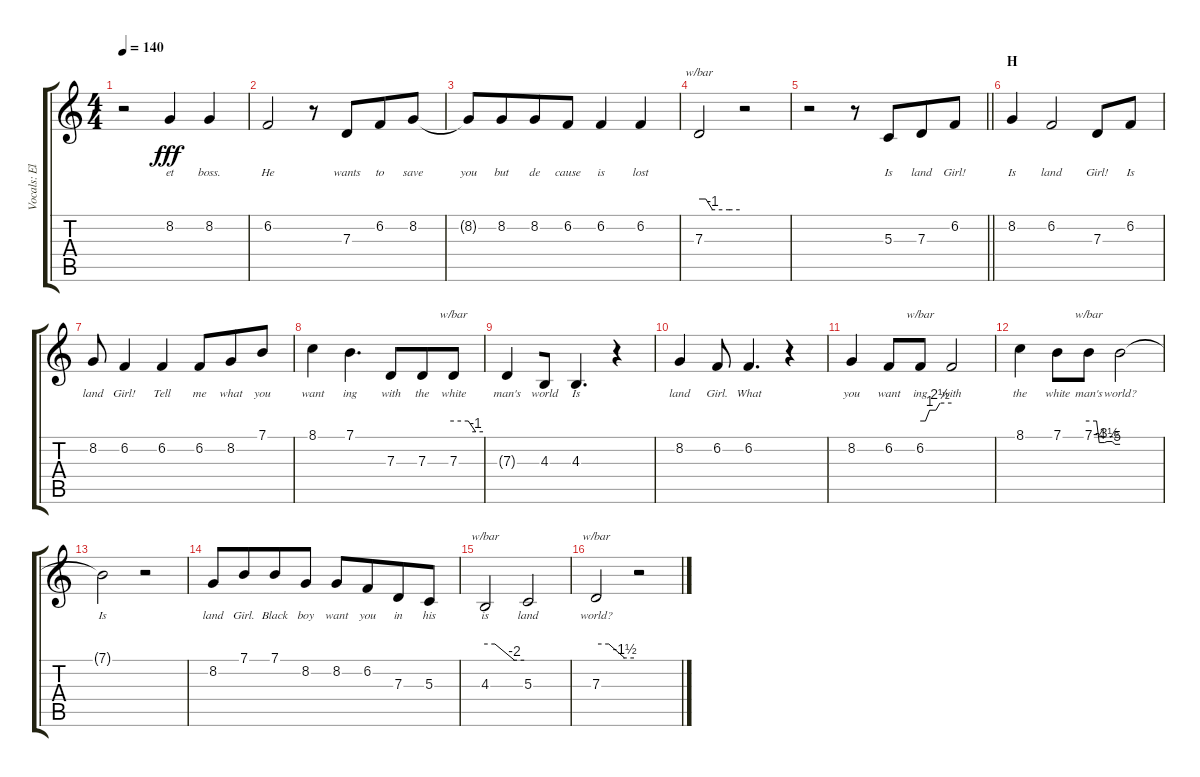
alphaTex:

\track ("Vocals: Elton John" "Vocals: El") {instrument vibraphone}
\staff {score tabs}
\tuning (E4 B3 G3 D3 A2 E2) {hide}
\ts (4 4)
\tempo 140
\clef g2
\ks c
r.2{dy fff} 8.2.4{lyrics (0 "et") lyrics (1 "") lyrics (2 "") lyrics (3 "") lyrics (4 "")} 8.2.4{lyrics (0 "boss.") lyrics (1 "") lyrics (2 "") lyrics (3 "") lyrics (4 "")} |
6.2.2{lyrics (0 "He") lyrics (1 "") lyrics (2 "") lyrics (3 "") lyrics (4 "")} r.8 7.3.8{lyrics (0 "wants") lyrics (1 "") lyrics (2 "") lyrics (3 "") lyrics (4 "") beam merge} 6.2.8{lyrics (0 "to") lyrics (1 "") lyrics (2 "") lyrics (3 "") lyrics (4 "")} 8.2.8{lyrics (0 "save") lyrics (1 "") lyrics (2 "") lyrics (3 "") lyrics (4 "")} |
8.2{t}.8{lyrics (0 "you") lyrics (1 "") lyrics (2 "") lyrics (3 "") lyrics (4 "")} 8.2.8{lyrics (0 "but") lyrics (1 "") lyrics (2 "") lyrics (3 "") lyrics (4 "") beam merge} 8.2.8{lyrics (0 "de") lyrics (1 "") lyrics (2 "") lyrics (3 "") lyrics (4 "")} 6.2.8{lyrics (0 "cause") lyrics (1 "") lyrics (2 "") lyrics (3 "") lyrics (4 "")} 6.2.4{lyrics (0 "is") lyrics (1 "") lyrics (2 "") lyrics (3 "") lyrics (4 "")} 6.2.4{lyrics (0 "lost") lyrics (1 "") lyrics (2 "") lyrics (3 "") lyrics (4 "")} |
7.3.2{tbe (custom default 0 0 10 0 20 -4 45 -4 60 -4) lyrics (0 "") lyrics (1 "") lyrics (2 "") lyrics (3 "") lyrics (4 "")} r.2 |
\barLineRight lightlight
r.2 r.8 5.3.8{lyrics (0 "Is") lyrics (1 "") lyrics (2 "") lyrics (3 "") lyrics (4 "") beam merge} 7.3.8{lyrics (0 "land") lyrics (1 "") lyrics (2 "") lyrics (3 "") lyrics (4 "")} 6.2.8{lyrics (0 "Girl!") lyrics (1 "") lyrics (2 "") lyrics (3 "") lyrics (4 "")} |
\section ("" "H")
8.2.4{lyrics (0 "Is") lyrics (1 "") lyrics (2 "") lyrics (3 "") lyrics (4 "")} 6.2.2{lyrics (0 "land") lyrics (1 "") lyrics (2 "") lyrics (3 "") lyrics (4 "")} 7.3.8{lyrics (0 "Girl!") lyrics (1 "") lyrics (2 "") lyrics (3 "") lyrics (4 "")} 6.2.8{lyrics (0 "Is") lyrics (1 "") lyrics (2 "") lyrics (3 "") lyrics (4 "")} |
8.2.8{lyrics (0 "land") lyrics (1 "") lyrics (2 "") lyrics (3 "") lyrics (4 "")} 6.2.4{lyrics (0 "Girl!") lyrics (1 "") lyrics (2 "") lyrics (3 "") lyrics (4 "")} 6.2.4{lyrics (0 "Tell") lyrics (1 "") lyrics (2 "") lyrics (3 "") lyrics (4 "")} 6.2.8{lyrics (0 "me") lyrics (1 "") lyrics (2 "") lyrics (3 "") lyrics (4 "") beam merge} 8.2.8{lyrics (0 "what") lyrics (1 "") lyrics (2 "") lyrics (3 "") lyrics (4 "")} 7.1.8{lyrics (0 "you") lyrics (1 "") lyrics (2 "") lyrics (3 "") lyrics (4 "")} |
8.1.4{lyrics (0 "want") lyrics (1 "") lyrics (2 "") lyrics (3 "") lyrics (4 "")} 7.1.4{d lyrics (0 "ing") lyrics (1 "") lyrics (2 "") lyrics (3 "") lyrics (4 "")} 7.3.8{lyrics (0 "with") lyrics (1 "") lyrics (2 "") lyrics (3 "") lyrics (4 "") beam merge} 7.3.8{lyrics (0 "the") lyrics (1 "") lyrics (2 "") lyrics (3 "") lyrics (4 "")} 7.3.8{tbe (custom default 0 0 30 0 45 -4 60 -4) lyrics (0 "white") lyrics (1 "") lyrics (2 "") lyrics (3 "") lyrics (4 "")} |
7.3{t}.4{lyrics (0 "man's") lyrics (1 "") lyrics (2 "") lyrics (3 "") lyrics (4 "") beam merge} 4.3.8{lyrics (0 "world") lyrics (1 "") lyrics (2 "") lyrics (3 "") lyrics (4 "")} 4.3.4{d lyrics (0 "Is") lyrics (1 "") lyrics (2 "") lyrics (3 "") lyrics (4 "")} r.4 |
8.2.4{lyrics (0 "land") lyrics (1 "") lyrics (2 "") lyrics (3 "") lyrics (4 "")} 6.2.8{lyrics (0 "Girl.") lyrics (1 "") lyrics (2 "") lyrics (3 "") lyrics (4 "")} 6.2.4{d lyrics (0 "What") lyrics (1 "") lyrics (2 "") lyrics (3 "") lyrics (4 "")} r.4 |
8.2.4{lyrics (0 "you") lyrics (1 "") lyrics (2 "") lyrics (3 "") lyrics (4 "")} 6.2.8{lyrics (0 "want") lyrics (1 "") lyrics (2 "") lyrics (3 "") lyrics (4 "")} 6.2.8{tbe (custom default 0 0 10 0 18 4 30 4 38 10 60 10) lyrics (0 "ing") lyrics (1 "") lyrics (2 "") lyrics (3 "") lyrics (4 "")} 6.2{t}.2{lyrics (0 "with") lyrics (1 "") lyrics (2 "") lyrics (3 "") lyrics (4 "")} |
8.1.4{lyrics (0 "the") lyrics (1 "") lyrics (2 "") lyrics (3 "") lyrics (4 "")} 7.1.8{lyrics (0 "white") lyrics (1 "") lyrics (2 "") lyrics (3 "") lyrics (4 "")} 7.1.8{tbe (custom default 0 0 15 0 20 -16 30 -16 35 -14 45 -14 50 -20 60 -20) lyrics (0 "man's") lyrics (1 "") lyrics (2 "") lyrics (3 "") lyrics (4 "")} 7.1{t}.2{lyrics (0 "world?") lyrics (1 "") lyrics (2 "") lyrics (3 "") lyrics (4 "")} |
7.1{t}.2{lyrics (0 "Is") lyrics (1 "") lyrics (2 "") lyrics (3 "") lyrics (4 "")} r.2 |
8.2.8{lyrics (0 "land") lyrics (1 "") lyrics (2 "") lyrics (3 "") lyrics (4 "")} 7.1.8{lyrics (0 "Girl.") lyrics (1 "") lyrics (2 "") lyrics (3 "") lyrics (4 "") beam merge} 7.1.8{lyrics (0 "Black") lyrics (1 "") lyrics (2 "") lyrics (3 "") lyrics (4 "")} 8.2.8{lyrics (0 "boy") lyrics (1 "") lyrics (2 "") lyrics (3 "") lyrics (4 "") beam split} 8.2.8{lyrics (0 "want") lyrics (1 "") lyrics (2 "") lyrics (3 "") lyrics (4 "")} 6.2.8{lyrics (0 "you") lyrics (1 "") lyrics (2 "") lyrics (3 "") lyrics (4 "") beam merge} 7.3.8{lyrics (0 "in") lyrics (1 "") lyrics (2 "") lyrics (3 "") lyrics (4 "")} 5.3.8{lyrics (0 "his") lyrics (1 "") lyrics (2 "") lyrics (3 "") lyrics (4 "")} |
4.3.2{tbe (custom default 0 0 15 0 45 -8 60 -8) lyrics (0 "is") lyrics (1 "") lyrics (2 "") lyrics (3 "") lyrics (4 "")} 5.3.2{lyrics (0 "land") lyrics (1 "") lyrics (2 "") lyrics (3 "") lyrics (4 "")} |
7.3.2{tbe (custom default 0 0 20 0 45 -6 60 -6) lyrics (0 "world?") lyrics (1 "") lyrics (2 "") lyrics (3 "") lyrics (4 "")} r.2
